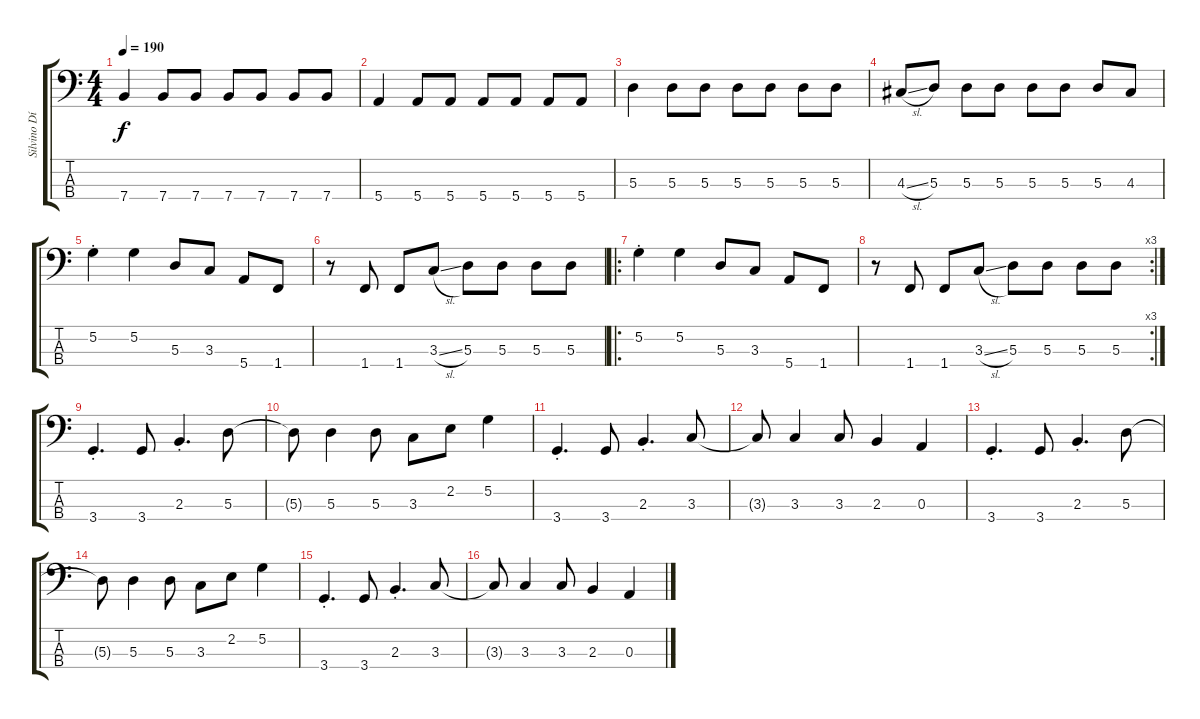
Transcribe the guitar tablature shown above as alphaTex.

\track ("Silvino Díaz - Bajo" "Silvino Dí") {instrument electricbassfinger}
\staff {score tabs}
\tuning (G2 D2 A1 E1) {hide}
\ts (4 4)
\tempo 190
\clef f4
\ks c
7.4.4{dy f} 7.4.8 7.4.8 7.4.8 7.4.8 7.4.8 7.4.8 |
5.4.4 5.4.8 5.4.8 5.4.8 5.4.8 5.4.8 5.4.8 |
5.3.4 5.3.8 5.3.8 5.3.8 5.3.8 5.3.8 5.3.8 |
4.3{sl}.8 5.3.8 5.3.8 5.3.8 5.3.8 5.3.8 5.3.8 4.3.8 |
5.2{st}.4 5.2.4 5.3.8 3.3.8 5.4.8 1.4.8 |
r.8 1.4.8 1.4.8 3.3{sl}.8 5.3.8 5.3.8 5.3.8 5.3.8 |
\ro
5.2{st}.4 5.2.4 5.3.8 3.3.8 5.4.8 1.4.8 |
\rc 3
r.8 1.4.8 1.4.8 3.3{sl}.8 5.3.8 5.3.8 5.3.8 5.3.8 |
3.4{st}.4{d} 3.4.8 2.3{st}.4{d} 5.3.8 |
5.3{t}.8 5.3.4 5.3.8 3.3.8 2.2.8 5.2.4 |
3.4{st}.4{d} 3.4.8 2.3{st}.4{d} 3.3.8 |
3.3{t}.8 3.3.4 3.3.8 2.3.4 0.3.4 |
3.4{st}.4{d} 3.4.8 2.3{st}.4{d} 5.3.8 |
5.3{t}.8 5.3.4 5.3.8 3.3.8 2.2.8 5.2.4 |
3.4{st}.4{d} 3.4.8 2.3{st}.4{d} 3.3.8 |
3.3{t}.8 3.3.4 3.3.8 2.3.4 0.3.4
